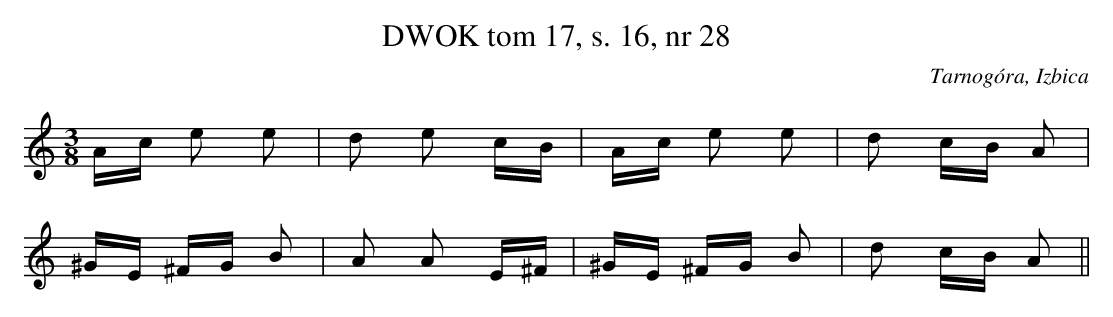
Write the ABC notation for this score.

X:1
T:DWOK tom 17, s. 16, nr 28
O:Tarnogóra, Izbica
L:1/16
M:3/8
K:C
Ac e2 e2|d2 e2 cB|Ac e2 e2|d2 cB A2|
^GE ^FG B2|A2 A2 E^F|^GE ^FG B2|d2 cB A2||
